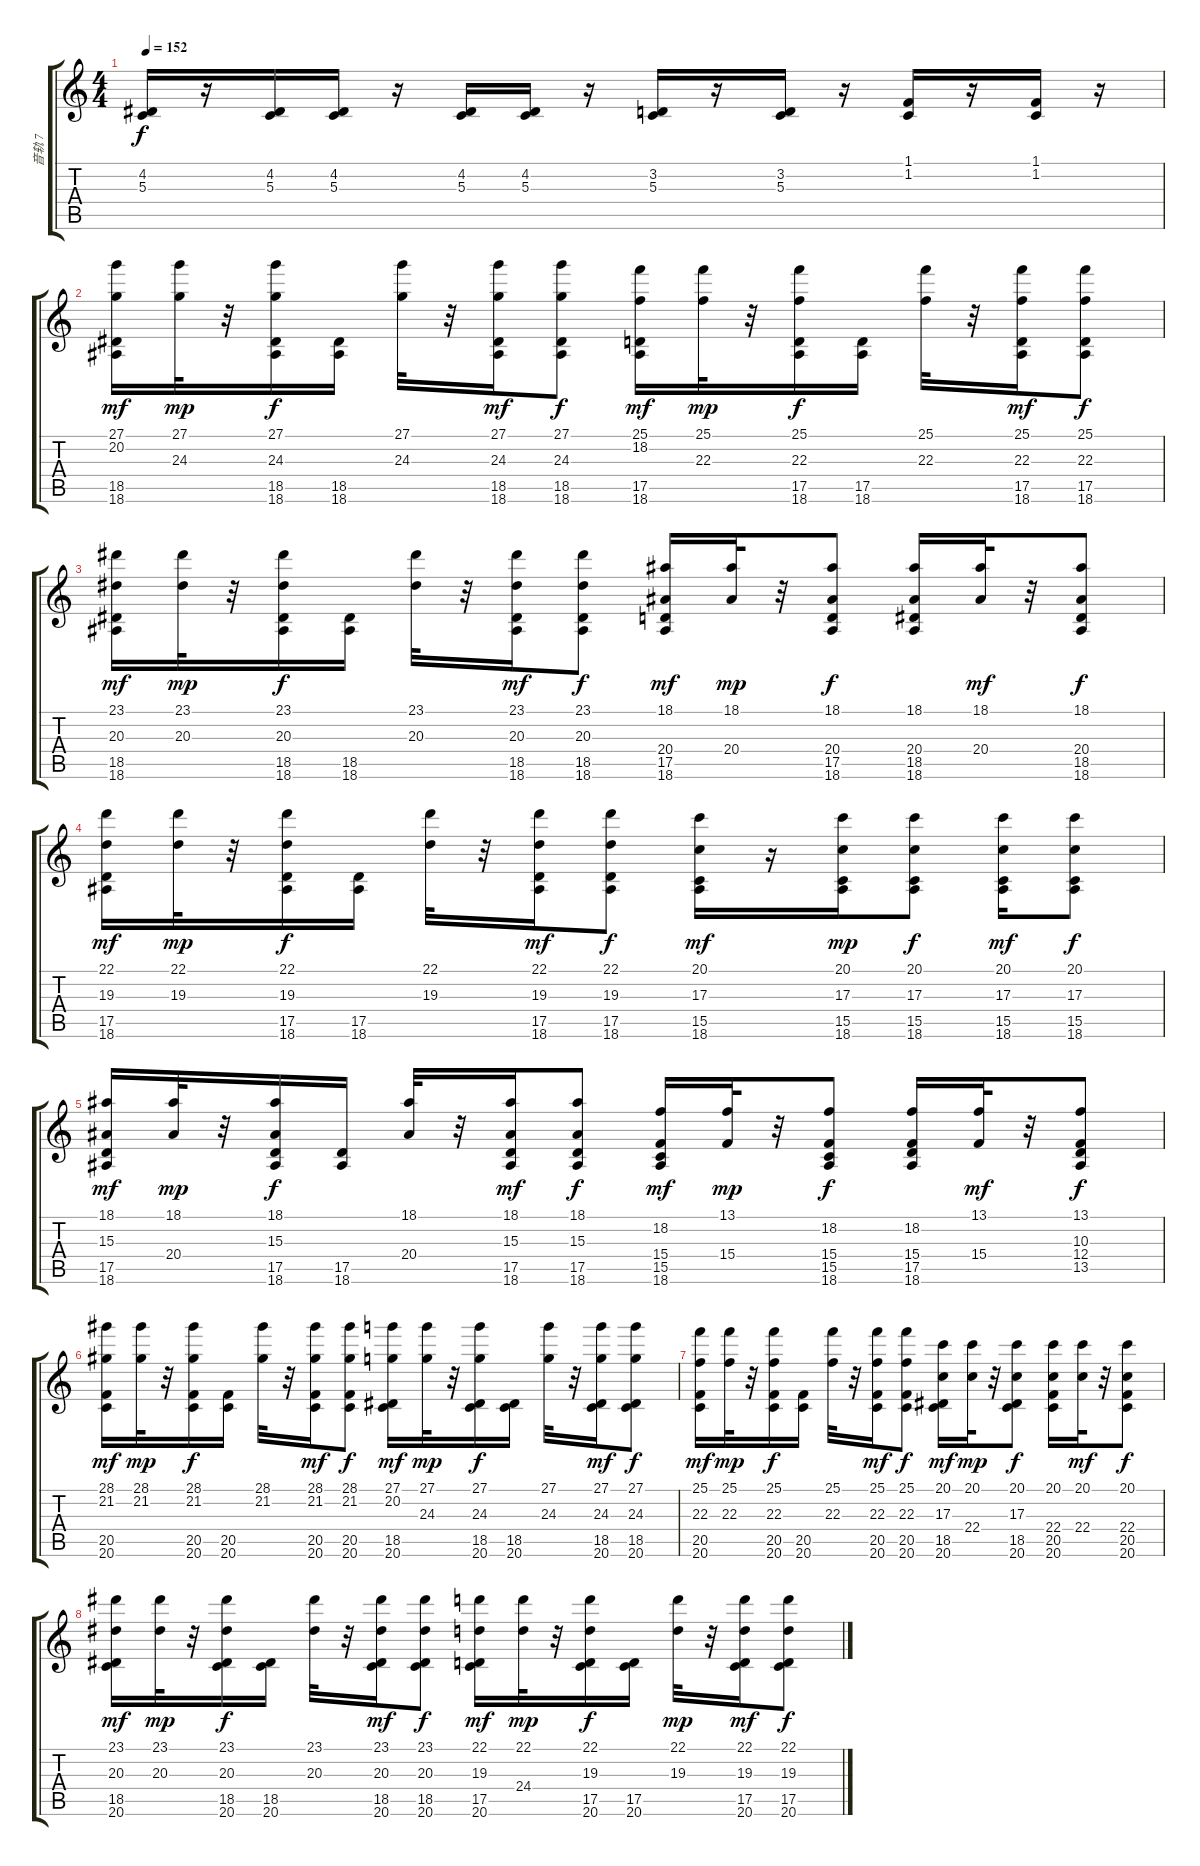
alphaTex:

\track ("音轨 7" "音轨 7") {instrument lead2sawtooth}
\staff {score tabs}
\tuning (E4 B3 G3 D3 A2 E2) {hide}
\ts (4 4)
\tempo 152
\clef g2
\ks c
(4.2 5.3).16{dy f} r.16 (4.2 5.3).16 (4.2 5.3).16 r.16 (4.2 5.3).16 (4.2 5.3).16 r.16 (3.2 5.3).16 r.16 (3.2 5.3).16 r.16 (1.1 1.2).16 r.16 (1.1 1.2).16 r.16 |
(27.1 20.2 18.5 18.6).16{dy mf} (27.1 24.3).32{dy mp} r.32 (27.1 24.3 18.5 18.6).16{dy f} (18.5 18.6).16 (27.1 24.3).32 r.32 (27.1 24.3 18.5 18.6).16{dy mf} (27.1 24.3 18.5 18.6).8{dy f} (25.1 18.2 17.5 18.6).16{dy mf} (25.1 22.3).32{dy mp} r.32 (25.1 22.3 17.5 18.6).16{dy f} (17.5 18.6).16 (25.1 22.3).32 r.32 (25.1 22.3 17.5 18.6).16{dy mf} (25.1 22.3 17.5 18.6).8{dy f} |
(23.1 20.3 18.5 18.6).16{dy mf} (23.1 20.3).32{dy mp} r.32 (23.1 20.3 18.5 18.6).16{dy f} (18.5 18.6).16 (23.1 20.3).32 r.32 (23.1 20.3 18.5 18.6).16{dy mf} (23.1 20.3 18.5 18.6).8{dy f} (18.1 20.4 17.5 18.6).16{dy mf} (18.1 20.4).32{dy mp} r.32 (18.1 20.4 17.5 18.6).8{dy f} (18.1 20.4 18.5 18.6).16 (18.1 20.4).32{dy mf} r.32 (18.1 20.4 18.5 18.6).8{dy f} |
(22.1 19.3 17.5 18.6).16{dy mf} (22.1 19.3).32{dy mp} r.32 (22.1 19.3 17.5 18.6).16{dy f} (17.5 18.6).16 (22.1 19.3).32 r.32 (22.1 19.3 17.5 18.6).16{dy mf} (22.1 19.3 17.5 18.6).8{dy f} (20.1 17.3 15.5 18.6).16{dy mf} r.16 (20.1 17.3 15.5 18.6).16{dy mp} (20.1 17.3 15.5 18.6).8{dy f} (20.1 17.3 15.5 18.6).16{dy mf} (20.1 17.3 15.5 18.6).8{dy f} |
(18.1 15.3 17.5 18.6).16{dy mf} (18.1 20.4).32{dy mp} r.32 (18.1 15.3 17.5 18.6).16{dy f} (17.5 18.6).16 (18.1 20.4).32 r.32 (18.1 15.3 17.5 18.6).16{dy mf} (18.1 15.3 17.5 18.6).8{dy f} (18.2 15.4 15.5 18.6).16{dy mf} (13.1 15.4).32{dy mp} r.32 (18.2 15.4 15.5 18.6).8{dy f} (18.2 15.4 17.5 18.6).16 (13.1 15.4).32{dy mf} r.32 (13.1 10.3 12.4 13.5).8{dy f} |
(28.1 21.2 20.5 20.6).16{dy mf} (28.1 21.2).32{dy mp} r.32 (28.1 21.2 20.5 20.6).16{dy f} (20.5 20.6).16 (28.1 21.2).32 r.32 (28.1 21.2 20.5 20.6).16{dy mf} (28.1 21.2 20.5 20.6).8{dy f} (27.1 20.2 18.5 20.6).16{dy mf} (27.1 24.3).32{dy mp} r.32 (27.1 24.3 18.5 20.6).16{dy f} (18.5 20.6).16 (27.1 24.3).32 r.32 (27.1 24.3 18.5 20.6).16{dy mf} (27.1 24.3 18.5 20.6).8{dy f} |
(25.1 22.3 20.5 20.6).16{dy mf} (25.1 22.3).32{dy mp} r.32 (25.1 22.3 20.5 20.6).16{dy f} (20.5 20.6).16 (25.1 22.3).32 r.32 (25.1 22.3 20.5 20.6).16{dy mf} (25.1 22.3 20.5 20.6).8{dy f} (20.1 17.3 18.5 20.6).16{dy mf} (20.1 22.4).32{dy mp} r.32 (20.1 17.3 18.5 20.6).8{dy f} (20.1 22.4 20.5 20.6).16 (20.1 22.4).32{dy mf} r.32 (20.1 22.4 20.5 20.6).8{dy f} |
(23.1 20.3 18.5 20.6).16{dy mf} (23.1 20.3).32{dy mp} r.32 (23.1 20.3 18.5 20.6).16{dy f} (18.5 20.6).16 (23.1 20.3).32 r.32 (23.1 20.3 18.5 20.6).16{dy mf} (23.1 20.3 18.5 20.6).8{dy f} (22.1 19.3 17.5 20.6).16{dy mf} (22.1 24.4).32{dy mp} r.32 (22.1 19.3 17.5 20.6).16{dy f} (17.5 20.6).16 (22.1 19.3).32{dy mp} r.32 (22.1 19.3 17.5 20.6).16{dy mf} (22.1 19.3 17.5 20.6).8{dy f}
